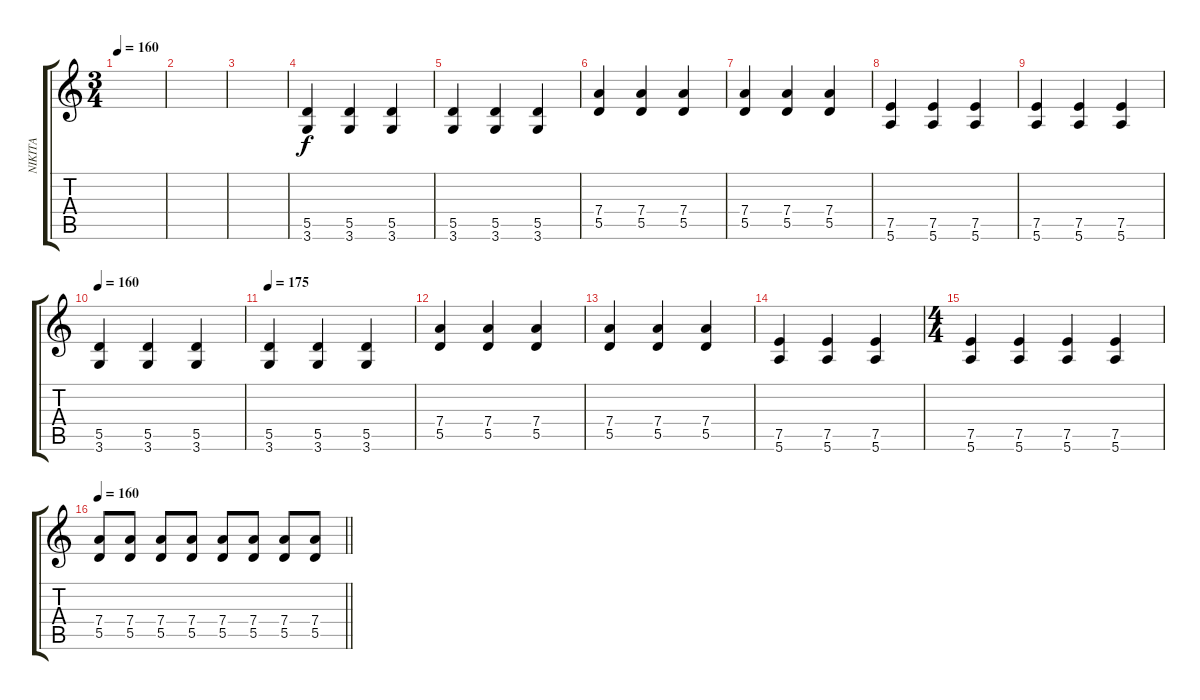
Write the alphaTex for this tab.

\track ("NIKITA" "NIKITA") {instrument distortionguitar}
\staff {score tabs}
\tuning (E4 B3 G3 D3 A2 E2) {hide}
\ts (3 4)
\tempo 160
\clef g2
\ks c
|
|
|
(5.5 3.6).4 (5.5 3.6).4 (5.5 3.6).4 |
(5.5 3.6).4 (5.5 3.6).4 (5.5 3.6).4 |
(7.4 5.5).4 (7.4 5.5).4 (7.4 5.5).4 |
(7.4 5.5).4 (7.4 5.5).4 (7.4 5.5).4 |
(7.5 5.6).4 (7.5 5.6).4 (7.5 5.6).4 |
(7.5 5.6).4 (7.5 5.6).4 (7.5 5.6).4 |
\tempo 160
(5.5 3.6).4 (5.5 3.6).4 (5.5 3.6).4 |
\tempo 175
(5.5 3.6).4 (5.5 3.6).4 (5.5 3.6).4 |
(7.4 5.5).4 (7.4 5.5).4 (7.4 5.5).4 |
(7.4 5.5).4 (7.4 5.5).4 (7.4 5.5).4 |
(7.5 5.6).4 (7.5 5.6).4 (7.5 5.6).4 |
\ts (4 4)
(7.5 5.6).4 (7.5 5.6).4 (7.5 5.6).4 (7.5 5.6).4 |
\tempo 160
\barLineRight lightlight
(7.4 5.5).8 (7.4 5.5).8 (7.4 5.5).8 (7.4 5.5).8 (7.4 5.5).8 (7.4 5.5).8 (7.4 5.5).8 (7.4 5.5).8
